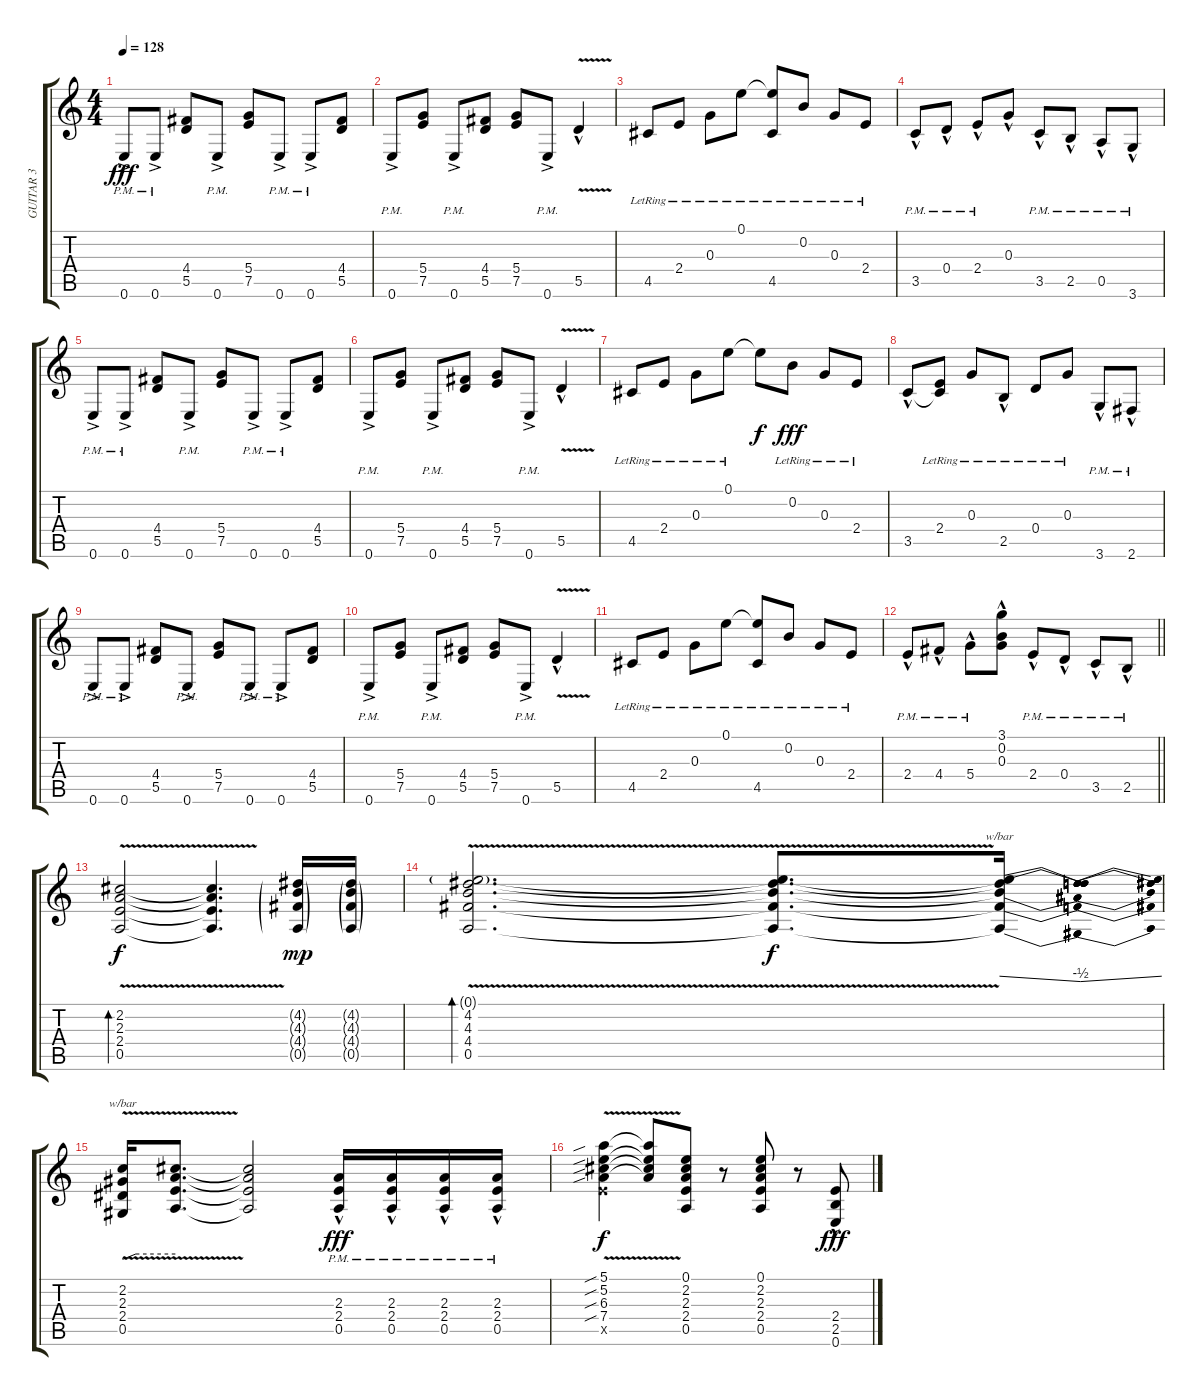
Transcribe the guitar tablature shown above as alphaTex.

\track ("GUITAR 3" "GUITAR 3") {instrument overdrivenguitar}
\staff {score tabs}
\tuning (E4 B3 G3 D3 A2 E2) {hide}
\ts (4 4)
\tempo 128
\clef g2
\ks c
0.6{ac pm}.8{dy fff} 0.6{ac pm}.8 (4.4 5.5).8 0.6{ac pm}.8 (5.4 7.5).8 0.6{ac pm}.8 0.6{ac pm}.8 (4.4 5.5).8 |
0.6{ac pm}.8 (5.4 7.5).8 0.6{ac pm}.8 (4.4 5.5).8 (5.4 7.5).8 0.6{ac pm}.8 5.5{v hac}.4 |
4.5{lr}.8 2.4{lr}.8 0.3{lr}.8 0.1{lr}.8 (0.1{t} 4.5{lr}).8 0.2{lr}.8 0.3{lr}.8 2.4{lr}.8 |
3.5{hac pm}.8 0.4{hac pm}.8 2.4{hac pm}.8 0.3{hac}.8 3.5{hac pm}.8 2.5{hac pm}.8 0.5{hac pm}.8 3.6{hac pm}.8 |
0.6{ac pm}.8 0.6{ac pm}.8 (4.4 5.5).8 0.6{ac pm}.8 (5.4 7.5).8 0.6{ac pm}.8 0.6{ac pm}.8 (4.4 5.5).8 |
0.6{ac pm}.8 (5.4 7.5).8 0.6{ac pm}.8 (4.4 5.5).8 (5.4 7.5).8 0.6{ac pm}.8 5.5{v hac}.4 |
4.5{lr}.8 2.4{lr}.8 0.3{lr}.8 0.1{lr}.8 0.1{t}.8{dy f} 0.2{lr}.8{dy fff} 0.3{lr}.8 2.4{lr}.8 |
3.5{hac}.8 (2.4{lr} 3.5{t}).8 0.3{lr}.8 2.5{hac lr}.8 0.4{lr}.8 0.3{lr}.8 3.6{hac pm}.8 2.6{hac pm}.8 |
0.6{ac pm}.8 0.6{ac pm}.8 (4.4 5.5).8 0.6{ac pm}.8 (5.4 7.5).8 0.6{ac pm}.8 0.6{ac pm}.8 (4.4 5.5).8 |
0.6{ac pm}.8 (5.4 7.5).8 0.6{ac pm}.8 (4.4 5.5).8 (5.4 7.5).8 0.6{ac pm}.8 5.5{v hac}.4 |
4.5{lr}.8 2.4{lr}.8 0.3{lr}.8 0.1{lr}.8 (0.1{t} 4.5{lr}).8 0.2{lr}.8 0.3{lr}.8 2.4{lr}.8 |
\barLineRight lightlight
2.4{hac pm}.8 4.4{hac pm}.8 5.4{hac pm}.8 (3.1{hac} 0.2{hac} 0.3{hac}).8 2.4{hac pm}.8 0.4{hac pm}.8 3.5{hac pm}.8 2.5{hac pm}.8 |
(2.2 2.3 2.4 0.5{v}).2{bd 480 dy f} (2.2{t} 2.3{t} 2.4{t} 0.5{t}).4{d} (4.2{g} 4.3{g} 4.4{g} 0.5{g}).16{dy mp} (4.2{g} 4.3{g} 4.4{g} 0.5{g}).16 |
(0.1{v g} 4.2 4.3 4.4 0.5).2{d bd 480} (0.1{t} 4.2{t} 4.3{t} 4.4{t} 0.5{t}).8{d dy f} (0.1{t} 4.2{t} 4.3{t} 4.4{t} 0.5{t}).16{tbe (dip default 0 0 30 -2 60 0)} |
(2.2 2.3 2.4 0.5{v}).16{tbe (custom default 0 -2 15 0 60 0)} (2.2{t} 2.3{t} 2.4{t} 0.5{t}).8{d} (2.2{t} 2.3{t} 2.4{t} 0.5{t}).2 (2.3{hac pm} 2.4{hac pm} 0.5{hac pm}).16{dy fff} (2.3{hac pm} 2.4{hac pm} 0.5{hac pm}).16 (2.3{hac pm} 2.4{hac pm} 0.5{hac pm}).16 (2.3{hac pm} 2.4{hac pm} 0.5{hac pm}).16 |
(5.1{sib} 5.2{sib} 6.3{sib} 7.4{v sib} 7.5{x}).4{dy f} (5.1{t} 5.2{t} 6.3{t} 7.4{t}).8 (0.1 2.2 2.3 2.4 0.5).8 r.8 (0.1 2.2 2.3 2.4 0.5).8 r.8 (2.4{hac} 2.5 0.6).8{dy fff}
